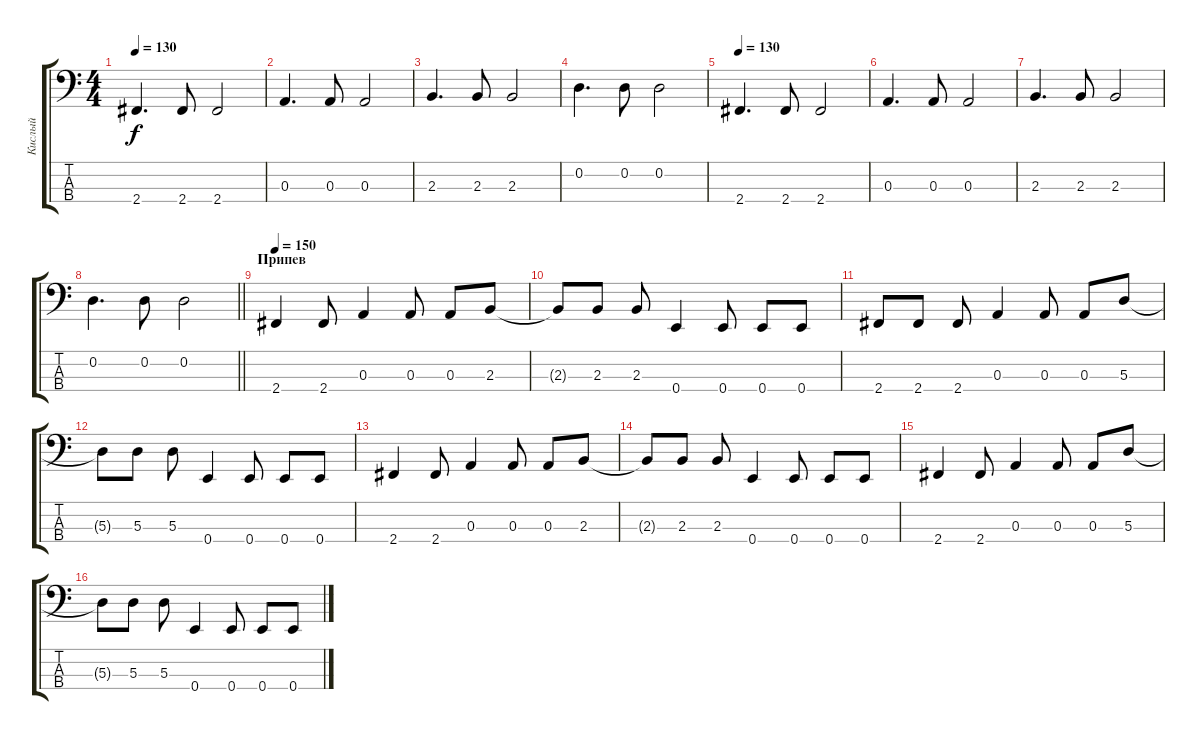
\track ("Кислый" "Кислый") {instrument electricbassfinger}
\staff {score tabs}
\tuning (G2 D2 A1 E1) {hide}
\ts (4 4)
\tempo 130
\clef f4
\ks c
2.4.4{d dy f} 2.4.8 2.4.2 |
0.3.4{d} 0.3.8 0.3.2 |
2.3.4{d} 2.3.8 2.3.2 |
0.2.4{d} 0.2.8 0.2.2 |
\tempo 130
2.4.4{d} 2.4.8 2.4.2 |
0.3.4{d} 0.3.8 0.3.2 |
2.3.4{d} 2.3.8 2.3.2 |
\barLineRight lightlight
0.2.4{d} 0.2.8 0.2.2 |
\section ("" "Припев")
\tempo 150
2.4.4 2.4.8 0.3.4 0.3.8 0.3.8 2.3.8 |
2.3{t}.8 2.3.8 2.3.8 0.4.4 0.4.8 0.4.8 0.4.8 |
2.4.8 2.4.8 2.4.8 0.3.4 0.3.8 0.3.8 5.3.8 |
5.3{t}.8 5.3.8 5.3.8 0.4.4 0.4.8 0.4.8 0.4.8 |
2.4.4 2.4.8 0.3.4 0.3.8 0.3.8 2.3.8 |
2.3{t}.8 2.3.8 2.3.8 0.4.4 0.4.8 0.4.8 0.4.8 |
2.4.4 2.4.8 0.3.4 0.3.8 0.3.8 5.3.8 |
5.3{t}.8 5.3.8 5.3.8 0.4.4 0.4.8 0.4.8 0.4.8
